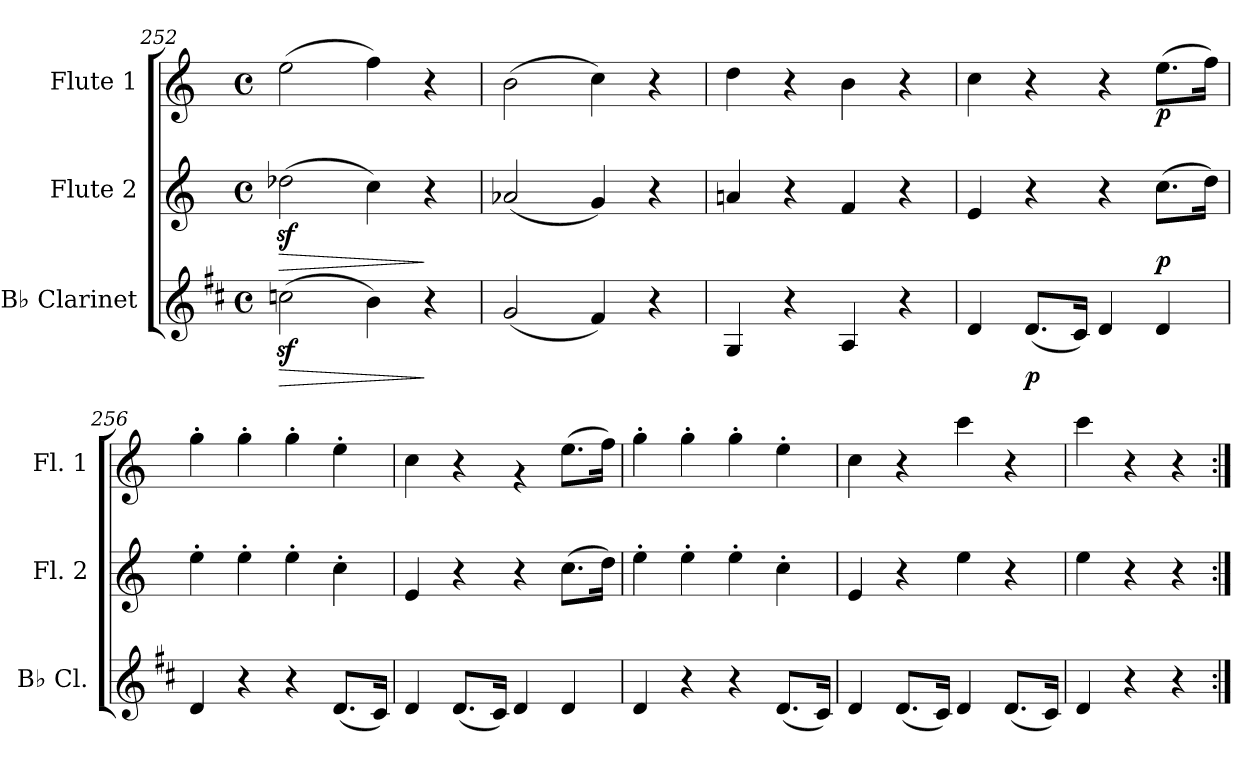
**kern	**dynam	**kern	**dynam	**kern	**dynam
*part3	*part3	*part2	*part2	*part1	*part1
*staff3	*staff3	*staff2	*staff2	*staff1	*staff1
*I"B♭ Clarinet	*	*I"Flute 2	*	*I"Flute 1	*
*I'B♭ Cl.	*	*I'Fl. 2	*	*I'Fl. 1	*
*clefG2	*	*clefG2	*	*clefG2	*
*ITrd1c2	*	*	*	*	*
*k[]	*	*k[]	*	*k[]	*
*M4/4	*	*M4/4	*	*M4/4	*
*met(c)	*	*met(c)	*	*met(c)	*
=252	=252	=252	=252	=252	=252
!	!LO:HP:b	!	!LO:HP:b	!	!
(>2b-Xz<\	>	(>2dd-Xz<\	>	(>2ee\	.
4a\)	.	4cc\)	.	4ff\)	.
4r	]	4r	]	4r	.
=253	=253	=253	=253	=253	=253
(<2f/	.	(<2a-X/	.	(>2b\	.
4e/)	.	4g/)	.	4cc\)	.
4r	.	4r	.	4r	.
!!LO:LB:g=z
=254	=254	=254	=254	=254	=254
4F/	.	4ani/	.	4dd\	.
4r	.	4r	.	4r	.
4G/	.	4f/	.	4b\	.
4r	.	4r	.	4r	.
=255	=255	=255	=255	=255	=255
4c/	.	4e/	.	4cc\	.
!	!LO:DY:b	!	!	!	!
(<8.c/L	p	4r	.	4r	.
16B/Jk)	.	.	.	.	.
4c/	.	4r	.	4r	.
!	!	!	!LO:DY:b	!	!LO:DY:b
4c/	.	(>8.cc\L	p	(>8.ee\L	p
.	.	16dd\Jk)	.	16ff\Jk)	.
=256	=256	=256	=256	=256	=256
4c/	.	4ee'\	.	4gg'\	.
4r	.	4ee'\	.	4gg'\	.
4r	.	4ee'\	.	4gg'\	.
(<8.c/L	.	4cc'\	.	4ee'\	.
16B/Jk)	.	.	.	.	.
=257	=257	=257	=257	=257	=257
4c/	.	4e/	.	4cc\	.
(<8.c/L	.	4r	.	4r	.
16B/Jk)	.	.	.	.	.
4c/	.	4r	.	4rg	.
4c/	.	(>8.cc\L	.	(>8.ee\L	.
.	.	16dd\Jk)	.	16ff\Jk)	.
=258	=258	=258	=258	=258	=258
4c/	.	4ee'\	.	4gg'\	.
4r	.	4ee'\	.	4gg'\	.
4r	.	4ee'\	.	4gg'\	.
(<8.c/L	.	4cc'\	.	4ee'\	.
16B/Jk)	.	.	.	.	.
=259	=259	=259	=259	=259	=259
4c/	.	4e/	.	4cc\	.
(<8.c/L	.	4r	.	4r	.
16B/Jk)	.	.	.	.	.
4c/	.	4ee\	.	4ccc\	.
(<8.c/L	.	4r	.	4r	.
16B/Jk)	.	.	.	.	.
=260	=260	=260	=260	=260	=260
4c/	.	4ee\	.	4ccc\	.
4r	.	4r	.	4r	.
4r	.	4r	.	4r	.
=:|!	=:|!	=:|!	=:|!	=:|!	=:|!
*-	*-	*-	*-	*-	*-
